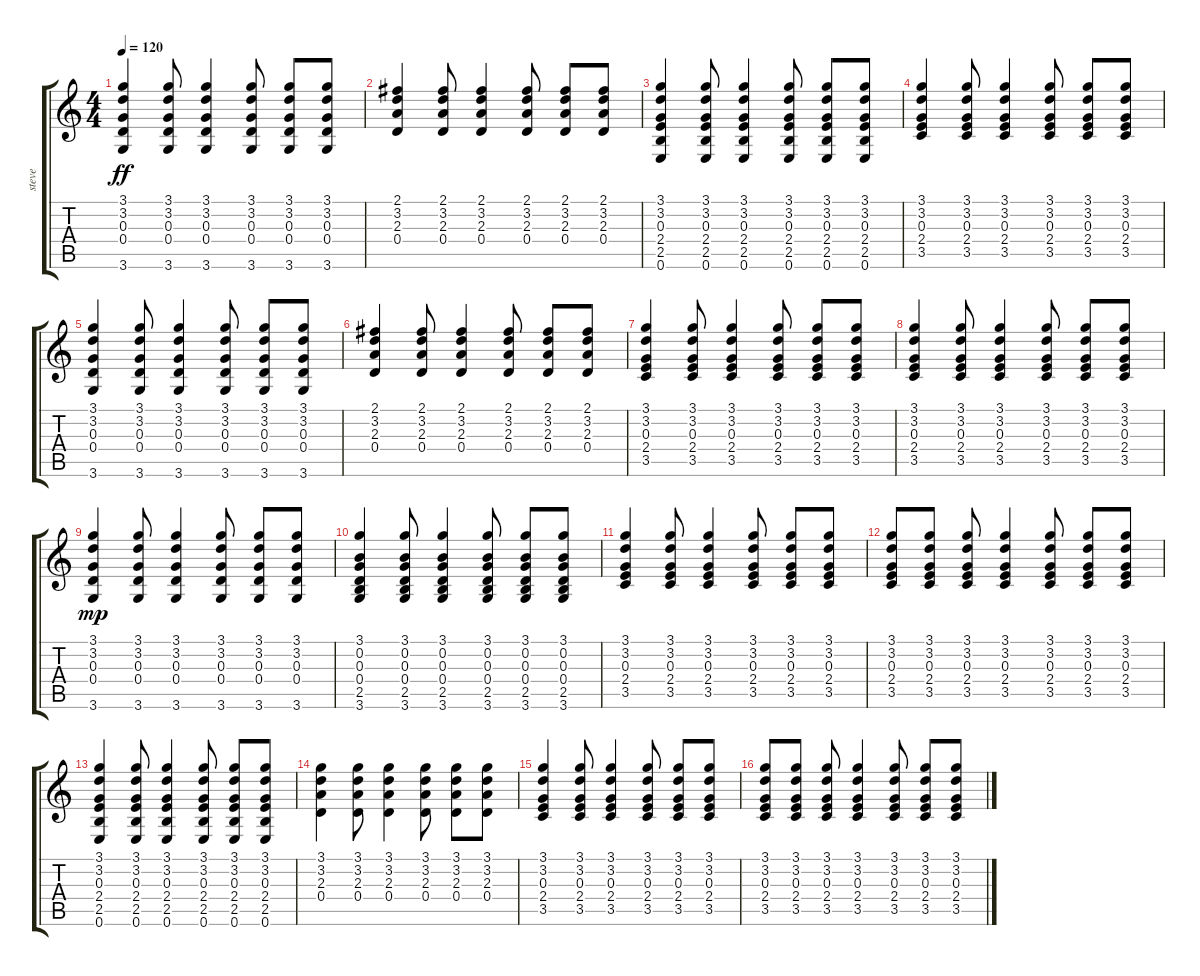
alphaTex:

\track ("steve" "steve") {instrument overdrivenguitar}
\staff {score tabs}
\tuning (E4 B3 G3 D3 A2 E2) {hide}
\ts (4 4)
\tempo 120
\clef g2
\ks c
(3.1 3.2 0.3 0.4 3.6).4{dy ff} (3.1 3.2 0.3 0.4 3.6).8 (3.1 3.2 0.3 0.4 3.6).4 (3.1 3.2 0.3 0.4 3.6).8 (3.1 3.2 0.3 0.4 3.6).8 (3.1 3.2 0.3 0.4 3.6).8 |
(2.1 3.2 2.3 0.4).4 (2.1 3.2 2.3 0.4).8 (2.1 3.2 2.3 0.4).4 (2.1 3.2 2.3 0.4).8 (2.1 3.2 2.3 0.4).8 (2.1 3.2 2.3 0.4).8 |
(3.1 3.2 0.3 2.4 2.5 0.6).4 (3.1 3.2 0.3 2.4 2.5 0.6).8 (3.1 3.2 0.3 2.4 2.5 0.6).4 (3.1 3.2 0.3 2.4 2.5 0.6).8 (3.1 3.2 0.3 2.4 2.5 0.6).8 (3.1 3.2 0.3 2.4 2.5 0.6).8 |
(3.1 3.2 0.3 2.4 3.5).4 (3.1 3.2 0.3 2.4 3.5).8 (3.1 3.2 0.3 2.4 3.5).4 (3.1 3.2 0.3 2.4 3.5).8 (3.1 3.2 0.3 2.4 3.5).8 (3.1 3.2 0.3 2.4 3.5).8 |
(3.1 3.2 0.3 0.4 3.6).4 (3.1 3.2 0.3 0.4 3.6).8 (3.1 3.2 0.3 0.4 3.6).4 (3.1 3.2 0.3 0.4 3.6).8 (3.1 3.2 0.3 0.4 3.6).8 (3.1 3.2 0.3 0.4 3.6).8 |
(2.1 3.2 2.3 0.4).4 (2.1 3.2 2.3 0.4).8 (2.1 3.2 2.3 0.4).4 (2.1 3.2 2.3 0.4).8 (2.1 3.2 2.3 0.4).8 (2.1 3.2 2.3 0.4).8 |
(3.1 3.2 0.3 2.4 3.5).4 (3.1 3.2 0.3 2.4 3.5).8 (3.1 3.2 0.3 2.4 3.5).4 (3.1 3.2 0.3 2.4 3.5).8 (3.1 3.2 0.3 2.4 3.5).8 (3.1 3.2 0.3 2.4 3.5).8 |
(3.1 3.2 0.3 2.4 3.5).4 (3.1 3.2 0.3 2.4 3.5).8 (3.1 3.2 0.3 2.4 3.5).4 (3.1 3.2 0.3 2.4 3.5).8 (3.1 3.2 0.3 2.4 3.5).8 (3.1 3.2 0.3 2.4 3.5).8 |
(3.1 3.2 0.3 0.4 3.6).4{dy mp} (3.1 3.2 0.3 0.4 3.6).8 (3.1 3.2 0.3 0.4 3.6).4 (3.1 3.2 0.3 0.4 3.6).8 (3.1 3.2 0.3 0.4 3.6).8 (3.1 3.2 0.3 0.4 3.6).8 |
(3.1 0.2 0.3 0.4 2.5 3.6).4 (3.1 0.2 0.3 0.4 2.5 3.6).8 (3.1 0.2 0.3 0.4 2.5 3.6).4 (3.1 0.2 0.3 0.4 2.5 3.6).8 (3.1 0.2 0.3 0.4 2.5 3.6).8 (3.1 0.2 0.3 0.4 2.5 3.6).8 |
(3.1 3.2 0.3 2.4 3.5).4 (3.1 3.2 0.3 2.4 3.5).8 (3.1 3.2 0.3 2.4 3.5).4 (3.1 3.2 0.3 2.4 3.5).8 (3.1 3.2 0.3 2.4 3.5).8 (3.1 3.2 0.3 2.4 3.5).8 |
(3.1 3.2 0.3 2.4 3.5).8 (3.1 3.2 0.3 2.4 3.5).8 (3.1 3.2 0.3 2.4 3.5).8 (3.1 3.2 0.3 2.4 3.5).4 (3.1 3.2 0.3 2.4 3.5).8 (3.1 3.2 0.3 2.4 3.5).8 (3.1 3.2 0.3 2.4 3.5).8 |
(3.1 3.2 0.3 2.4 2.5 0.6).4 (3.1 3.2 0.3 2.4 2.5 0.6).8 (3.1 3.2 0.3 2.4 2.5 0.6).4 (3.1 3.2 0.3 2.4 2.5 0.6).8 (3.1 3.2 0.3 2.4 2.5 0.6).8 (3.1 3.2 0.3 2.4 2.5 0.6).8 |
(3.1 3.2 2.3 0.4).4 (3.1 3.2 2.3 0.4).8 (3.1 3.2 2.3 0.4).4 (3.1 3.2 2.3 0.4).8 (3.1 3.2 2.3 0.4).8 (3.1 3.2 2.3 0.4).8 |
(3.1 3.2 0.3 2.4 3.5).4 (3.1 3.2 0.3 2.4 3.5).8 (3.1 3.2 0.3 2.4 3.5).4 (3.1 3.2 0.3 2.4 3.5).8 (3.1 3.2 0.3 2.4 3.5).8 (3.1 3.2 0.3 2.4 3.5).8 |
(3.1 3.2 0.3 2.4 3.5).8 (3.1 3.2 0.3 2.4 3.5).8 (3.1 3.2 0.3 2.4 3.5).8 (3.1 3.2 0.3 2.4 3.5).4 (3.1 3.2 0.3 2.4 3.5).8 (3.1 3.2 0.3 2.4 3.5).8 (3.1 3.2 0.3 2.4 3.5).8
